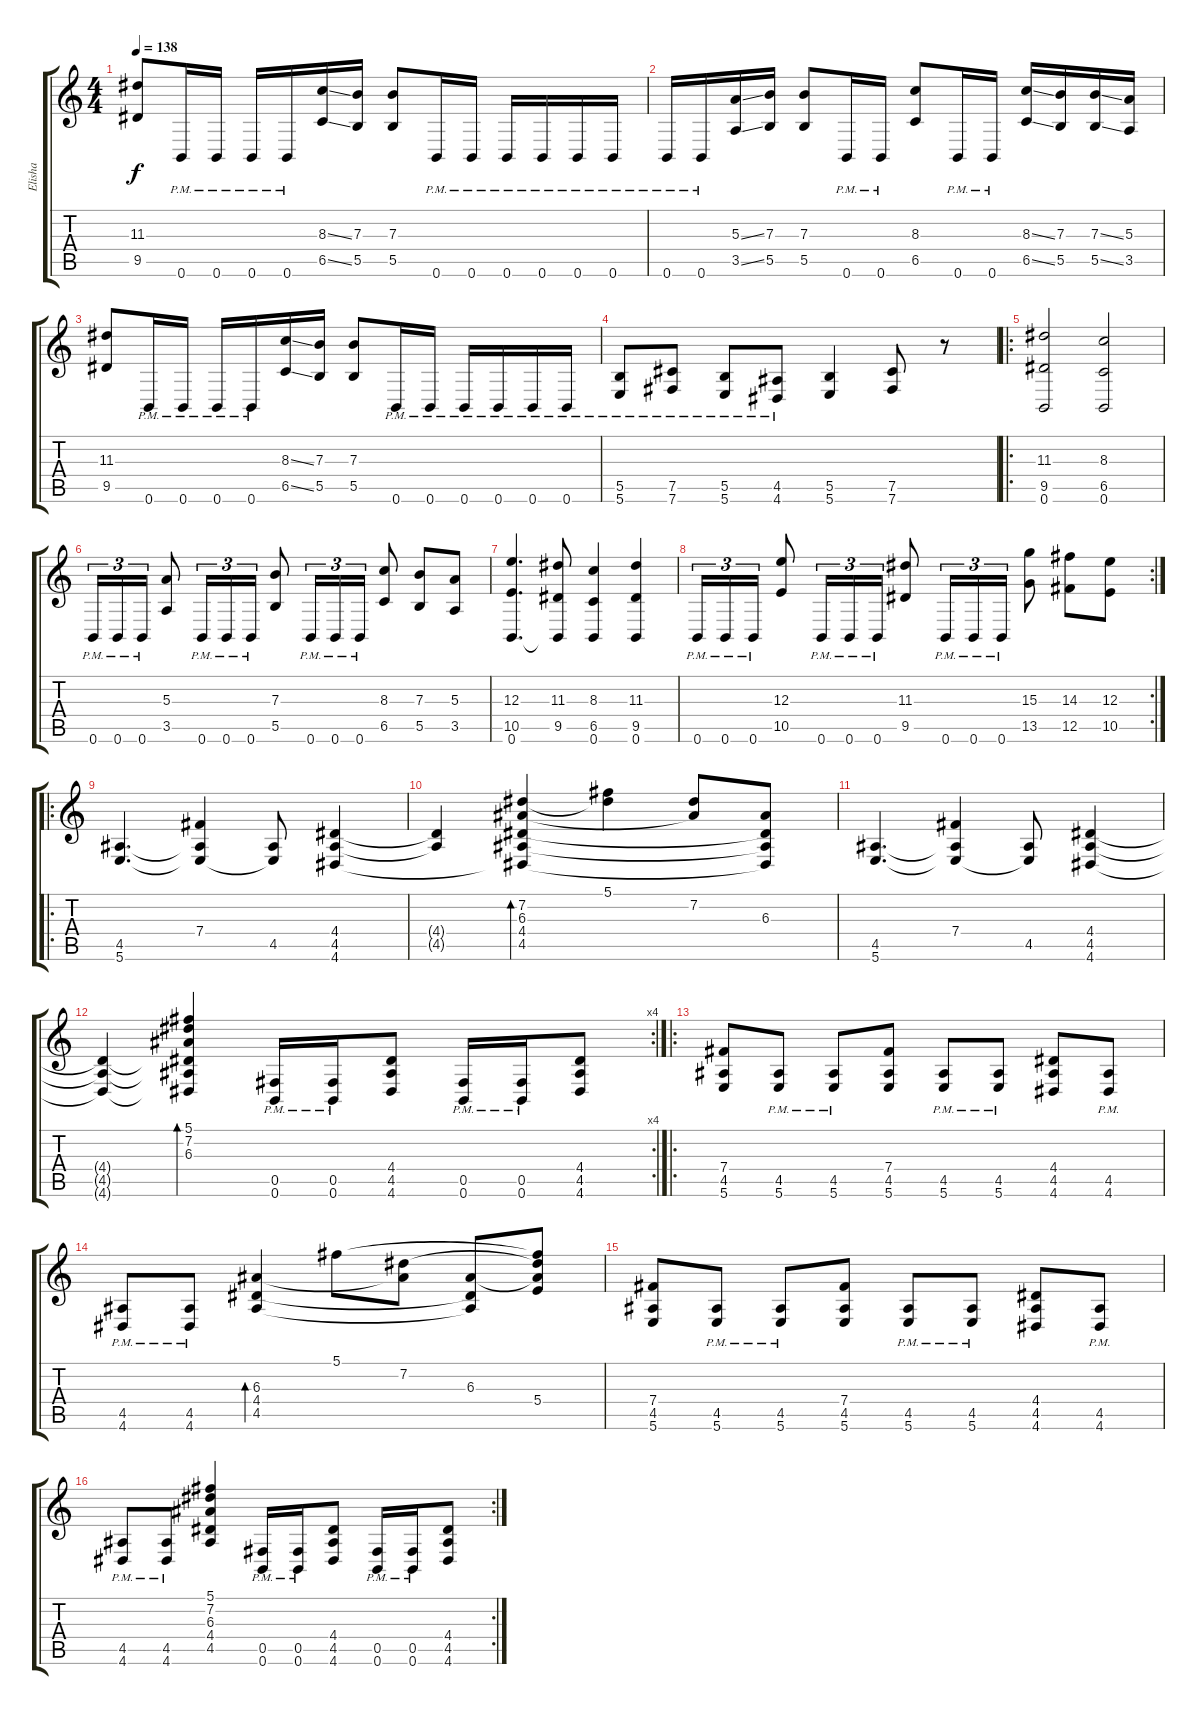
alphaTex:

\track ("Elisha" "Elisha") {instrument overdrivenguitar}
\staff {score tabs}
\tuning (Db4 Ab3 E3 B2 Gb2 B1) {hide}
\ts (4 4)
\tempo 138
\clef g2
\ks c
(11.3 9.5).8{dy f} 0.6{pm}.16 0.6{pm}.16 0.6{pm}.16 0.6{pm}.16 (8.3{ss} 6.5{ss}).16 (7.3 5.5).16 (7.3 5.5).8 0.6{pm}.16 0.6{pm}.16 0.6{pm}.16 0.6{pm}.16 0.6{pm}.16 0.6{pm}.16 |
0.6{pm}.16 0.6{pm}.16 (5.3{ss} 3.5{ss}).16 (7.3 5.5).16 (7.3 5.5).8 0.6{pm}.16 0.6{pm}.16 (8.3 6.5).8 0.6{pm}.16 0.6{pm}.16 (8.3{ss} 6.5{ss}).16 (7.3 5.5).16 (7.3{ss} 5.5{ss}).16 (5.3 3.5).16 |
(11.3 9.5).8 0.6{pm}.16 0.6{pm}.16 0.6{pm}.16 0.6{pm}.16 (8.3{ss} 6.5{ss}).16 (7.3 5.5).16 (7.3 5.5).8 0.6{pm}.16 0.6{pm}.16 0.6{pm}.16 0.6{pm}.16 0.6{pm}.16 0.6{pm}.16 |
(5.5{pm} 5.6{pm}).8 (7.5{pm} 7.6{pm}).8 (5.5{pm} 5.6{pm}).8 (4.5{pm} 4.6{pm}).8 (5.5 5.6).4 (7.5 7.6).8 r.8 |
\ro
(11.3 9.5 0.6).2 (8.3 6.5 0.6).2 |
0.6{pm}.16{tu (3 2)} 0.6{pm}.16{tu (3 2)} 0.6{pm}.16{tu (3 2)} (5.3 3.5).8 0.6{pm}.16{tu (3 2)} 0.6{pm}.16{tu (3 2)} 0.6{pm}.16{tu (3 2)} (7.3 5.5).8 0.6{pm}.16{tu (3 2)} 0.6{pm}.16{tu (3 2)} 0.6{pm}.16{tu (3 2)} (8.3 6.5).8 (7.3 5.5).8 (5.3 3.5).8 |
(12.3 10.5 0.6).4{d} (11.3 9.5 0.6{t}).8 (8.3 6.5 0.6).4 (11.3 9.5 0.6).4 |
\rc 2
0.6{pm}.16{tu (3 2)} 0.6{pm}.16{tu (3 2)} 0.6{pm}.16{tu (3 2)} (12.3 10.5).8 0.6{pm}.16{tu (3 2)} 0.6{pm}.16{tu (3 2)} 0.6{pm}.16{tu (3 2)} (11.3 9.5).8 0.6{pm}.16{tu (3 2)} 0.6{pm}.16{tu (3 2)} 0.6{pm}.16{tu (3 2)} (15.3 13.5).8 (14.3 12.5).8 (12.3 10.5).8 |
\ro
(4.5 5.6).4{d} (7.4 4.5{t} 5.6{t}).4 (4.5 5.6{t}).8 (4.4 4.5 4.6).4 |
(4.4{t} 4.5{t}).4 (7.2 6.3 4.4 4.5 4.6{t}).4{bd 240} (5.1 7.2{t}).4 (7.2 6.3{t}).8 (6.3 4.4{t} 4.5{t} 4.6{t}).8 |
(4.5 5.6).4{d} (7.4 4.5{t} 5.6{t}).4 (4.5 5.6{t}).8 (4.4 4.5 4.6).4 |
\rc 4
(4.4{t} 4.5{t} 4.6{t}).4 (5.1 7.2 6.3 4.4{t} 4.5{t} 4.6{t}).4{bd 240} (0.5{pm} 0.6{pm}).16 (0.5{pm} 0.6{pm}).16 (4.4 4.5 4.6).8 (0.5{pm} 0.6{pm}).16 (0.5{pm} 0.6{pm}).16 (4.4 4.5 4.6).8 |
\ro
(7.4 4.5 5.6).8 (4.5{pm} 5.6{pm}).8 (4.5{pm} 5.6{pm}).8 (7.4 4.5 5.6).8 (4.5{pm} 5.6{pm}).8 (4.5{pm} 5.6{pm}).8 (4.4 4.5 4.6).8 (4.5{pm} 4.6{pm}).8 |
(4.5{pm} 4.6{pm}).8 (4.5{pm} 4.6{pm}).8 (6.3 4.4 4.5).4{bd 240} 5.1.8 (7.2 6.3{t}).8 (6.3 4.4{t} 4.5{t}).8 (5.1{t} 7.2{t} 6.3{t} 5.4).8 |
(7.4 4.5 5.6).8 (4.5{pm} 5.6{pm}).8 (4.5{pm} 5.6{pm}).8 (7.4 4.5 5.6).8 (4.5{pm} 5.6{pm}).8 (4.5{pm} 5.6{pm}).8 (4.4 4.5 4.6).8 (4.5{pm} 4.6{pm}).8 |
\rc 2
(4.5{pm} 4.6{pm}).8 (4.5{pm} 4.6{pm}).8 (5.1 7.2 6.3 4.4 4.5).4 (0.5{pm} 0.6{pm}).16 (0.5{pm} 0.6{pm}).16 (4.4 4.5 4.6).8 (0.5{pm} 0.6{pm}).16 (0.5{pm} 0.6{pm}).16 (4.4 4.5 4.6).8
